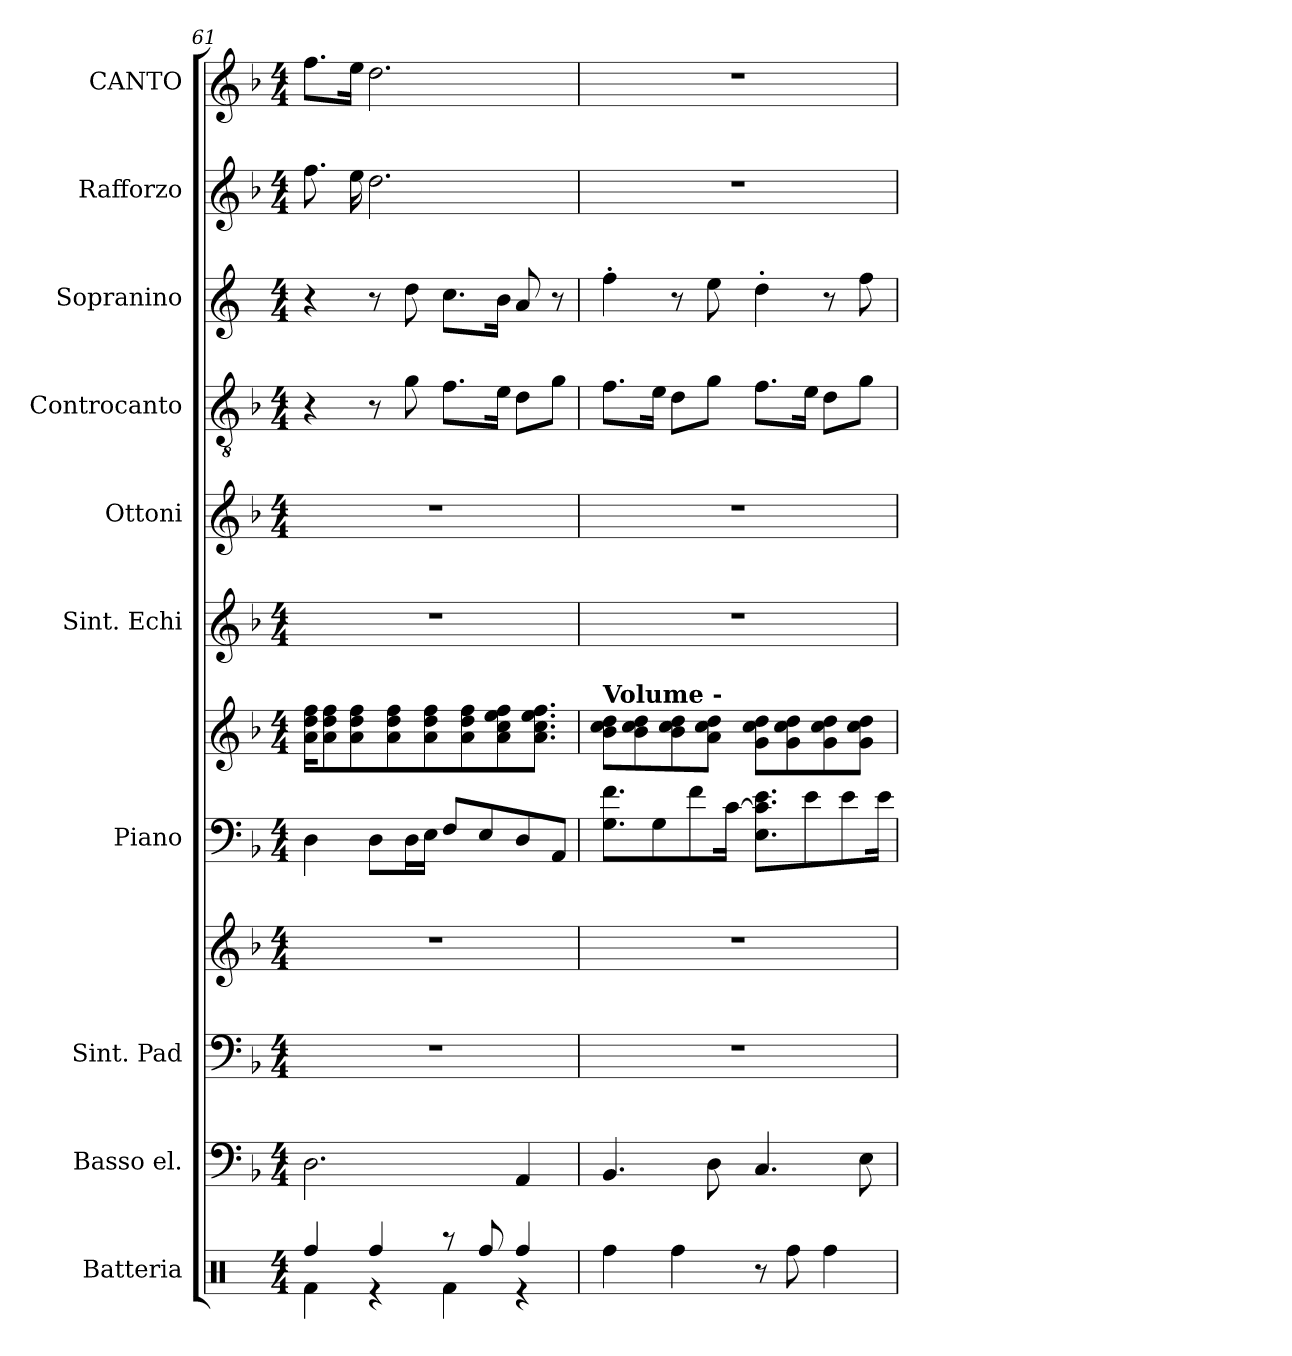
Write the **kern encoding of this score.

**kern	**kern	**kern	**kern	**kern	**kern	**kern	**kern	**kern	**kern	**kern	**kern
*part10	*part9	*part8	*part8	*part7	*part7	*part6	*part5	*part4	*part3	*part2	*part1
*staff12	*staff11	*staff10	*staff9	*staff8	*staff7	*staff6	*staff5	*staff4	*staff3	*staff2	*staff1
*I"Batteria	*I"Basso el.	*I"Sint. Pad	*	*I"Piano	*	*I"Sint. Echi	*I"Ottoni	*I"Controcanto	*I"Sopranino	*I"Rafforzo	*I"CANTO
*I'Bat	*I'B.el	*I'SintP	*	*	*	*I'SintE	*I'Ott	*I'cCnt	*I'S.nn	*I'Rfz	*I'Cnt
!!LO:PB:g=z
*clefX	*clefF4	*clefF4	*clefG2	*clefF4	*clefG2	*clefG2	*clefG2	*clefGv2	*clefG2	*clefG2	*clefG2
*	*ITrd7c12	*	*	*	*	*	*	*	*ITrd4c7	*ITrd7c12	*ITrd7c12
*k[]	*k[b-]	*k[b-]	*k[b-]	*k[b-]	*k[b-]	*k[b-]	*k[b-]	*k[b-]	*k[b-]	*k[b-]	*k[b-]
*M4/4	*M4/4	*M4/4	*M4/4	*M4/4	*M4/4	*M4/4	*M4/4	*M4/4	*M4/4	*M4/4	*M4/4
=61	=61	=61	=61	=61	=61	=61	=61	=61	=61	=61	=61
*^	*	*	*	*	*	*	*	*	*	*	*
4Rff/	4Rf\	2.DD\	1r	1r	4D\	16a\ 16dd\ 16ff\KL	1r	1r	4r	4r	8.f\	8.f\L
.	.	.	.	.	.	8a\ 8dd\ 8ff\	.	.	.	.	.	.
.	.	.	.	.	.	8a\ 8dd\ 8ff\	.	.	.	.	16e\	16e\Jk
4Rff/	4r	.	.	.	8D\L	.	.	.	8r	8r	2.d\	2.d\
.	.	.	.	.	.	8a\ 8dd\ 8ff\	.	.	.	.	.	.
.	.	.	.	.	16D\L	.	.	.	8g\	8g\	.	.
.	.	.	.	.	16E\JJ	8a\ 8dd\ 8ff\	.	.	.	.	.	.
8r	4Rf\	.	.	.	8F/L	.	.	.	8.f\L	8.f\L	.	.
.	.	.	.	.	.	8a\ 8dd\ 8ff\	.	.	.	.	.	.
8Rff/	.	.	.	.	8E/	.	.	.	.	.	.	.
.	.	.	.	.	.	8a\ 8cc\ 8ee\ 8ff\	.	.	16e\Jk	16e\Jk	.	.
4Rff/	4r	4AAA/	.	.	8D/	.	.	.	8d\L	8d/	.	.
.	.	.	.	.	.	8.a\ 8.cc\ 8.ee\ 8.ff\J	.	.	.	.	.	.
.	.	.	.	.	8AA/J	.	.	.	8g\J	8r	.	.
*v	*v	*	*	*	*	*	*	*	*	*	*	*
=62	=62	=62	=62	=62	=62	=62	=62	=62	=62	=62	=62
!	!	!	!	!	!LO:TX:a:B:t=Volume -	!	!	!	!	!	!
4Rff\	4.BBB-/	1r	1r	8.G\ 8.f\L	8b-\ 8cc\ 8dd\L	1r	1r	8.f\L	4b-'\	1r	1r
.	.	.	.	.	8b-\ 8cc\ 8dd\	.	.	.	.	.	.
.	.	.	.	8G\	.	.	.	16e\Jk	.	.	.
4Rff\	.	.	.	.	8b-\ 8cc\ 8dd\	.	.	8d\L	8r	.	.
.	.	.	.	8f\	.	.	.	.	.	.	.
.	8DD\	.	.	.	8a\ 8cc\ 8dd\J	.	.	8g\J	8a\	.	.
.	.	.	.	[16c\Jk	.	.	.	.	.	.	.
8r	4.CC/	.	.	8.E\ 8.c\] 8.e\L	8g\ 8cc\ 8dd\L	.	.	8.f\L	4g'\	.	.
8Rff\	.	.	.	.	8g\ 8cc\ 8dd\	.	.	.	.	.	.
.	.	.	.	8e\	.	.	.	16e\Jk	.	.	.
4Rff\	.	.	.	.	8g\ 8cc\ 8dd\	.	.	8d\L	8r	.	.
.	.	.	.	8e\	.	.	.	.	.	.	.
.	8EE\	.	.	.	8g\ 8cc\ 8dd\J	.	.	8g\J	8b-\	.	.
.	.	.	.	16e\Jk	.	.	.	.	.	.	.
=	=	=	=	=	=	=	=	=	=	=	=
*-	*-	*-	*-	*-	*-	*-	*-	*-	*-	*-	*-
